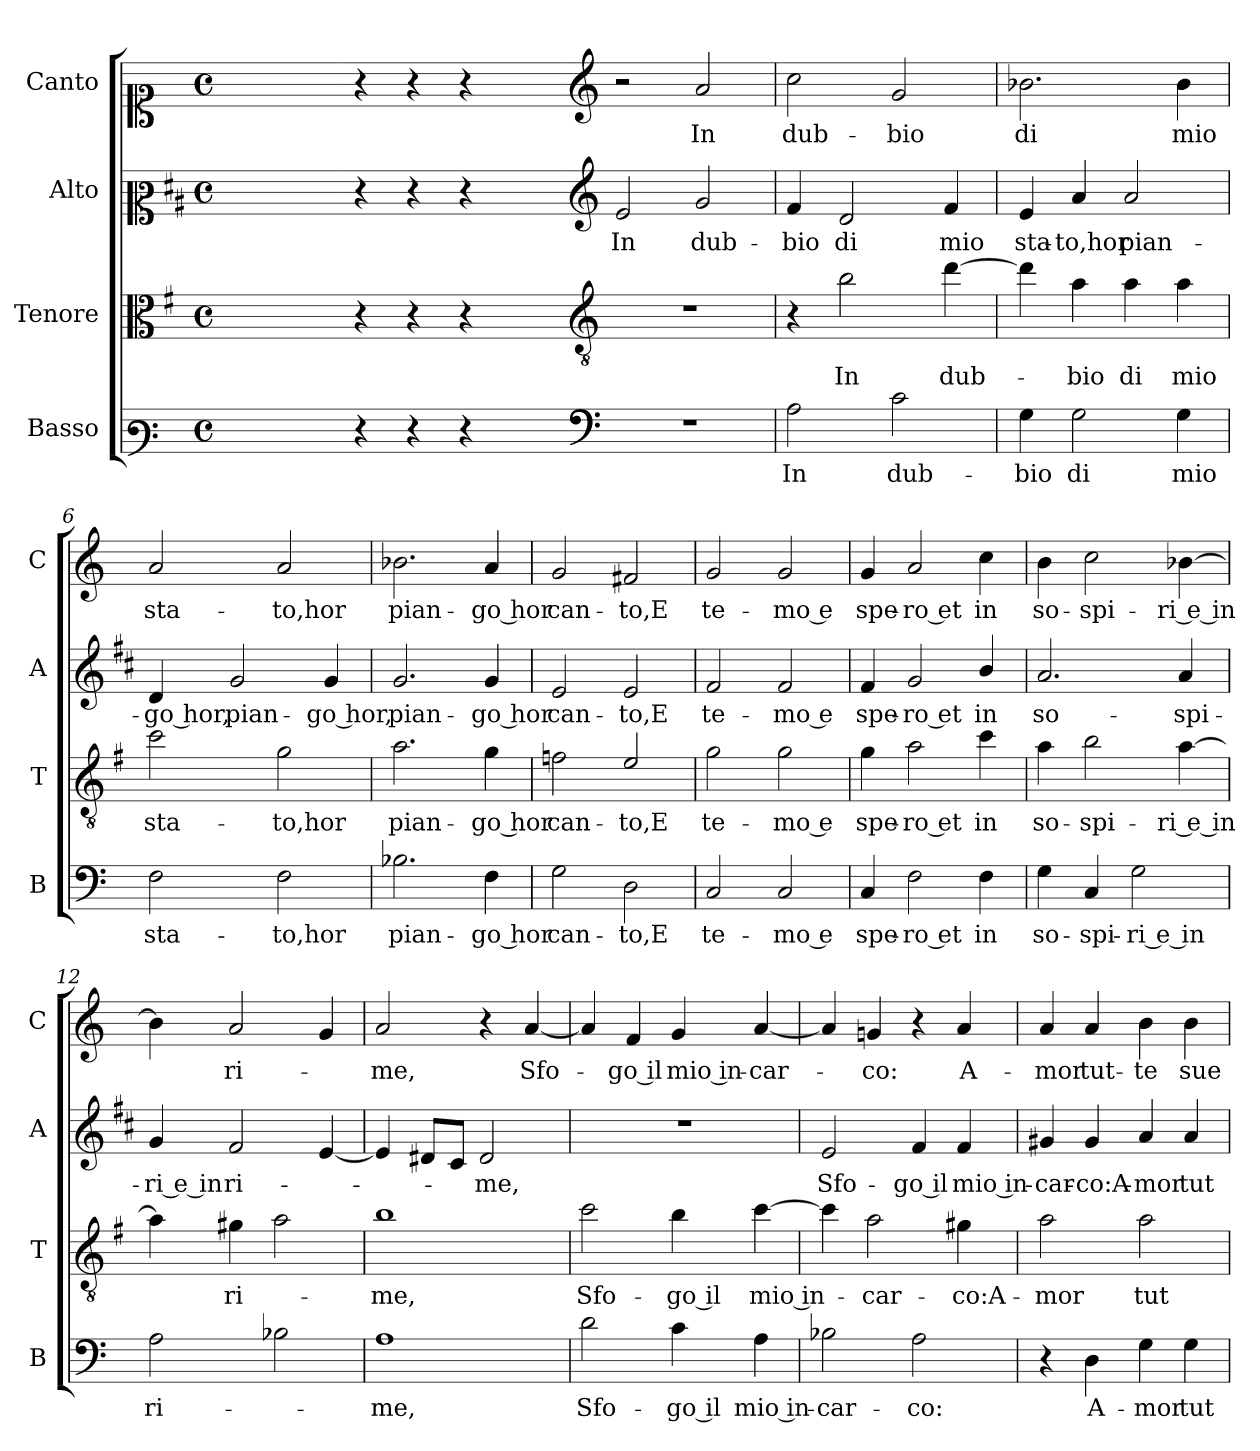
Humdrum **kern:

**kern	**text	**kern	**text	**kern	**text	**kern	**text
*part4	*part4	*part3	*part3	*part2	*part2	*part1	*part1
*staff4	*staff4	*staff3	*staff3	*staff2	*staff2	*staff1	*staff1
*I"Basso	*	*I"Tenore	*	*I"Alto	*	*I"Canto	*
*I'B	*	*I'T	*	*I'A	*	*I'C	*
*clefF3	*	*clefC3	*	*clefC2	*	*clefC1	*
*	*	*ITrd4c7	*	*ITrd1c2	*	*	*
*k[]	*	*k[]	*	*k[]	*	*k[]	*
*C:	*	*C:	*	*C:	*	*C:	*
*M4/4	*	*M4/4	*	*M4/4	*	*M4/4	*
*met(c)	*	*met(c)	*	*met(c)	*	*met(c)	*
=1	=1	=1	=1	=1	=1	=1	=1
1ryy	.	1ryy	.	1ryy	.	1ryy	.
=2-	=2-	=2-	=2-	=2-	=2-	=2-	=2-
4r	.	4r	.	4r	.	4r	.
4r	.	4r	.	4r	.	4r	.
4r	.	4r	.	4r	.	4r	.
4ryy	.	4ryy	.	4ryy	.	4ryy	.
=3-	=3-	=3-	=3-	=3-	=3-	=3-	=3-
*clefF4	*	*clefGv2	*	*clefG2	*	*clefG2	*
!	!	!	!	!	!LO:LY:b	!	!
1r	.	1r	.	2d/	In	2r	.
!	!	!	!	!	!LO:LY:b	!	!LO:LY:b
.	.	.	.	2f/	dub-	2a/	In
=4	=4	=4	=4	=4	=4	=4	=4
!	!LO:LY:b	!	!	!	!LO:LY:b	!	!LO:LY:b
2A\	In	4r	.	4e/	-bio	2cc\	dub-
!	!	!	!LO:LY:b	!	!LO:LY:b	!	!
.	.	2e\	In	2c/	di	.	.
!	!LO:LY:b	!	!	!	!	!	!LO:LY:b
2c\	dub-	.	.	.	.	2g/	-bio
!	!	!	!LO:LY:b	!	!LO:LY:b	!	!
.	.	[4g\	dub-	4e/	mio	.	.
=5	=5	=5	=5	=5	=5	=5	=5
!	!LO:LY:b	!	!	!	!LO:LY:b	!	!LO:LY:b
4G\	-bio	4g\]	.	4d/	sta-	2.b-X\	di
!	!LO:LY:b	!	!LO:LY:b	!	!LO:LY:b	!	!
2G\	di	4d\	-bio	4g/	-to,hor	.	.
!	!	!	!LO:LY:b	!	!LO:LY:b	!	!
.	.	4d\	di	2g/	pian-	.	.
!	!LO:LY:b	!	!LO:LY:b	!	!	!	!LO:LY:b
4G\	mio	4d\	mio	.	.	4b-\	mio
=6	=6	=6	=6	=6	=6	=6	=6
!	!LO:LY:b	!	!LO:LY:b	!	!LO:LY:b	!	!LO:LY:b
2F\	sta-	2f\	sta-	4c/	-go hor,	2a/	sta-
!	!	!	!	!	!LO:LY:b	!	!
.	.	.	.	2f/	pian-	.	.
!	!LO:LY:b	!	!LO:LY:b	!	!	!	!LO:LY:b
2F\	-to,hor	2c\	-to,hor	.	.	2a/	-to,hor
!	!	!	!	!	!LO:LY:b	!	!
.	.	.	.	4f/	-go hor,	.	.
=7	=7	=7	=7	=7	=7	=7	=7
!	!LO:LY:b	!	!LO:LY:b	!	!LO:LY:b	!	!LO:LY:b
2.B-X\	pian-	2.d\	pian-	2.f/	pian-	2.b-X\	pian-
!	!LO:LY:b	!	!LO:LY:b	!	!LO:LY:b	!	!LO:LY:b
4F\	-go hor	4c\	-go hor	4f/	-go hor	4a/	-go hor
=8	=8	=8	=8	=8	=8	=8	=8
!	!LO:LY:b	!	!LO:LY:b	!	!LO:LY:b	!	!LO:LY:b
2G\	can-	2B-X\	can-	2d/	can-	2g/	can-
!	!LO:LY:b	!	!LO:LY:b	!	!LO:LY:b	!	!LO:LY:b
2D\	-to,E	2A/	-to,E	2d/	-to,E	2f#X/	-to,E
!!LO:LB:g=z
=9	=9	=9	=9	=9	=9	=9	=9
!	!LO:LY:b	!	!LO:LY:b	!	!LO:LY:b	!	!LO:LY:b
2C/	te-	2c\	te-	2e/	te-	2g/	te-
!	!LO:LY:b	!	!LO:LY:b	!	!LO:LY:b	!	!LO:LY:b
2C/	-mo e	2c\	-mo e	2e/	-mo e	2g/	-mo e
=10	=10	=10	=10	=10	=10	=10	=10
!	!LO:LY:b	!	!LO:LY:b	!	!LO:LY:b	!	!LO:LY:b
4C/	spe-	4c\	spe-	4e/	spe-	4g/	spe-
!	!LO:LY:b	!	!LO:LY:b	!	!LO:LY:b	!	!LO:LY:b
2F\	-ro et	2d\	-ro et	2f/	-ro et	2a/	-ro et
!	!LO:LY:b	!	!LO:LY:b	!	!LO:LY:b	!	!LO:LY:b
4F\	in	4f\	in	4a/	in	4cc\	in
=11	=11	=11	=11	=11	=11	=11	=11
!	!LO:LY:b	!	!LO:LY:b	!	!LO:LY:b	!	!LO:LY:b
4G\	so-	4d\	so-	2.g/	so-	4b\	so-
!	!LO:LY:b	!	!LO:LY:b	!	!	!	!LO:LY:b
4C/	-spi-	2e\	-spi-	.	.	2cc\	-spi-
!	!LO:LY:b	!	!	!	!	!	!
2G\	-ri e in	.	.	.	.	.	.
!	!	!	!LO:LY:b	!	!LO:LY:b	!	!LO:LY:b
.	.	[4d\	-ri e in	4g/	-spi-	[4b-X\	-ri e in
=12	=12	=12	=12	=12	=12	=12	=12
!	!LO:LY:b	!	!	!	!LO:LY:b	!	!
2A\	ri-	4d\]	.	4f/	-ri e in	4b-\]	.
!	!	!	!LO:LY:b	!	!LO:LY:b	!	!LO:LY:b
.	.	4c#X\	ri-	2e/	ri-	2a/	ri-
2B-X\	.	2d\	.	.	.	.	.
.	.	.	.	[4d/	.	4g/	.
=13	=13	=13	=13	=13	=13	=13	=13
!	!LO:LY:b	!	!LO:LY:b	!	!	!	!LO:LY:b
1A	-me,	1e	-me,	4d/]	.	2a/	-me,
.	.	.	.	8c#X/L	.	.	.
.	.	.	.	8B/J	.	.	.
!	!	!	!	!	!LO:LY:b	!	!
.	.	.	.	2c#/	-me,	4r	.
!	!	!	!	!	!	!	!LO:LY:b
.	.	.	.	.	.	[4a/	Sfo-
=14	=14	=14	=14	=14	=14	=14	=14
!	!LO:LY:b	!	!LO:LY:b	!	!	!	!
2d\	Sfo-	2f\	Sfo-	1r	.	4a/]	.
!	!	!	!	!	!	!	!LO:LY:b
.	.	.	.	.	.	4f/	-go il
!	!LO:LY:b	!	!LO:LY:b	!	!	!	!LO:LY:b
4c\	-go il	4e\	-go il	.	.	4g/	mio in-
!	!LO:LY:b	!	!LO:LY:b	!	!	!	!LO:LY:b
4A\	mio in-	[4f\	mio in-	.	.	[4a/	-car-
=15	=15	=15	=15	=15	=15	=15	=15
!	!LO:LY:b	!	!	!	!LO:LY:b	!	!
2B-X\	-car-	4f\]	.	2d/	Sfo-	4a/]	.
!	!	!	!LO:LY:b	!	!	!	!LO:LY:b
.	.	2d\	-car-	.	.	4gni/	-co:
!	!LO:LY:b	!	!	!	!LO:LY:b	!	!
2A\	-co:	.	.	4e/	-go il	4r	.
!	!	!	!LO:LY:b	!	!LO:LY:b	!	!LO:LY:b
.	.	4c#X\	-co:A-	4e/	mio in-	4a/	A-
!!LO:LB:g=z
=16	=16	=16	=16	=16	=16	=16	=16
!	!	!	!LO:LY:b	!	!LO:LY:b	!	!LO:LY:b
4r	.	2d\	-mor	4f#X/	-car-	4a/	-mor
!	!LO:LY:b	!	!	!	!LO:LY:b	!	!LO:LY:b
4D\	A-	.	.	4f#/	-co:A-	4a/	tut-
!	!LO:LY:b	!	!LO:LY:b	!	!LO:LY:b	!	!LO:LY:b
4G\	-mor	2d\	tut-	4g/	-mor	4b\	-te
!	!LO:LY:b	!	!	!	!LO:LY:b	!	!LO:LY:b
4G\	tut-	.	.	4g/	tut-	4b\	sue
=	=	=	=	=	=	=	=
*-	*-	*-	*-	*-	*-	*-	*-
